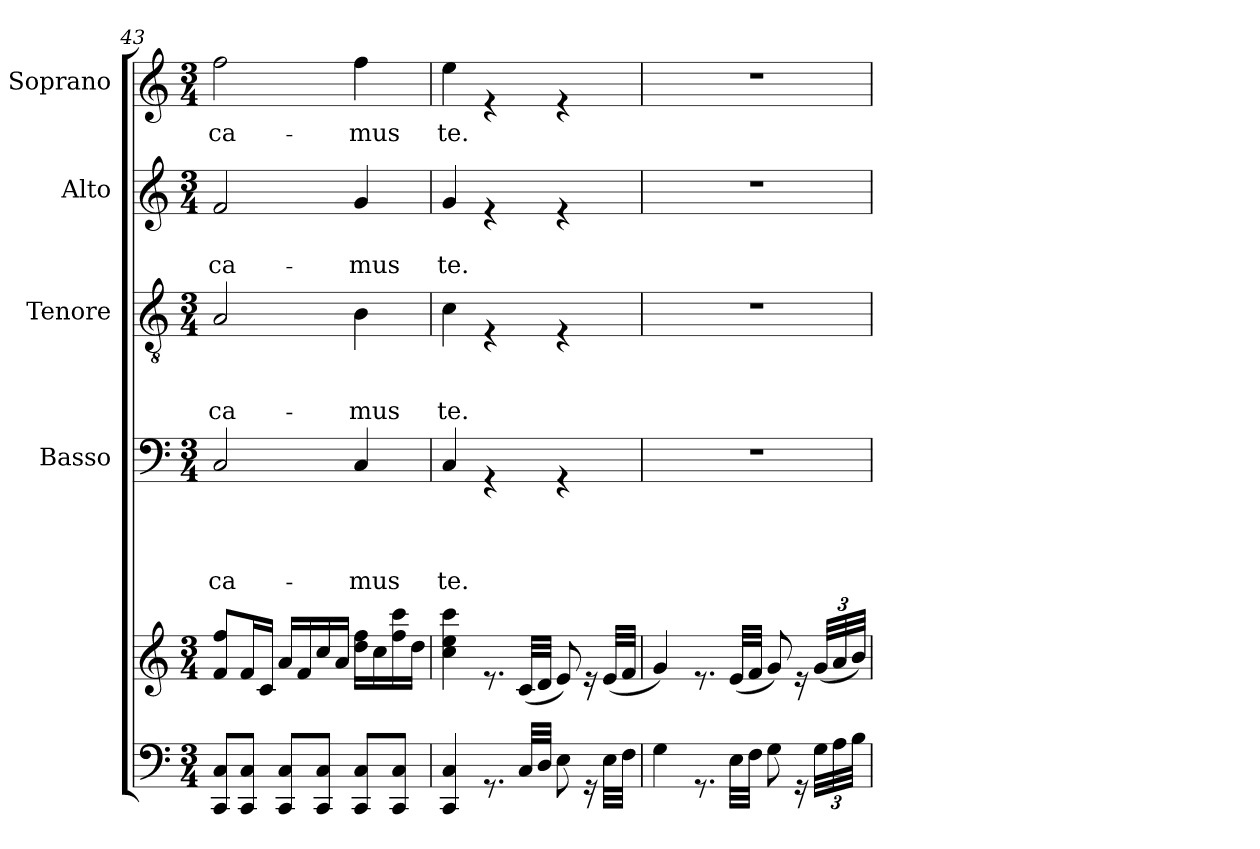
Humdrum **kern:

**kern	**kern	**kern	**text	**text	**text	**text	**kern	**text	**text	**text	**kern	**text	**text	**kern	**text
*part6	*part5	*part4	*part4	*part4	*part4	*part4	*part3	*part3	*part3	*part3	*part2	*part2	*part2	*part1	*part1
*staff6	*staff5	*staff4	*staff4	*staff4	*staff4	*staff4	*staff3	*staff3	*staff3	*staff3	*staff2	*staff2	*staff2	*staff1	*staff1
*	*	*I"Basso	*	*	*	*	*I"Tenore	*	*	*	*I"Alto	*	*	*I"Soprano	*
*clefF4	*clefG2	*clefF4	*	*	*	*	*clefGv2	*	*	*	*clefG2	*	*	*clefG2	*
*k[]	*k[]	*k[]	*	*	*	*	*k[]	*	*	*	*k[]	*	*	*k[]	*
*C:	*C:	*C:	*	*	*	*	*C:	*	*	*	*C:	*	*	*C:	*
*M3/4	*M3/4	*M3/4	*	*	*	*	*M3/4	*	*	*	*M3/4	*	*	*M3/4	*
=43	=43	=43	=43	=43	=43	=43	=43	=43	=43	=43	=43	=43	=43	=43	=43
!	!	!	!	!	!	!LO:LY:b	!	!	!	!LO:LY:b	!	!	!LO:LY:b	!	!LO:LY:b
8CC/ 8C/L	8f/ 8ff/L	2C/	.	.	.	-ca-	2A/	.	.	-ca-	2f/	.	-ca-	2ff\	-ca-
8CC/ 8C/J	16f/L	.	.	.	.	.	.	.	.	.	.	.	.	.	.
.	16c/JJ	.	.	.	.	.	.	.	.	.	.	.	.	.	.
8CC/ 8C/L	16a/LL	.	.	.	.	.	.	.	.	.	.	.	.	.	.
.	16f/	.	.	.	.	.	.	.	.	.	.	.	.	.	.
8CC/ 8C/J	16cc/	.	.	.	.	.	.	.	.	.	.	.	.	.	.
.	16a/JJ	.	.	.	.	.	.	.	.	.	.	.	.	.	.
!	!	!	!	!	!	!LO:LY:b	!	!	!	!LO:LY:b	!	!	!LO:LY:b	!	!LO:LY:b
8CC/ 8C/L	16dd\ 16ff\LL	4C/	.	.	.	-mus	4B\	.	.	-mus	4g/	.	-mus	4ff\	-mus
.	16cc\	.	.	.	.	.	.	.	.	.	.	.	.	.	.
8CC/ 8C/J	16ff\ 16ccc\	.	.	.	.	.	.	.	.	.	.	.	.	.	.
.	16dd\JJ	.	.	.	.	.	.	.	.	.	.	.	.	.	.
=44	=44	=44	=44	=44	=44	=44	=44	=44	=44	=44	=44	=44	=44	=44	=44
!	!	!	!	!	!	!LO:LY:b	!	!	!	!LO:LY:b	!	!	!LO:LY:b	!	!LO:LY:b
4CC/ 4C/	4cc\ 4ee\ 4ccc\	4C/	.	.	.	te.	4c\	.	.	te.	4g/	.	te.	4ee\	te.
8.rGG	8.re	4rGG	.	.	.	.	4rE	.	.	.	4re	.	.	4re	.
32C/LLL	(<32c/LLL	.	.	.	.	.	.	.	.	.	.	.	.	.	.
32D/JJJ	32d/JJJ	.	.	.	.	.	.	.	.	.	.	.	.	.	.
8E\	8e/)	4rGG	.	.	.	.	4rE	.	.	.	4re	.	.	4re	.
16rFF	16rd	.	.	.	.	.	.	.	.	.	.	.	.	.	.
32E\LLL	(<32e/LLL	.	.	.	.	.	.	.	.	.	.	.	.	.	.
32F\JJJ	32f/JJJ	.	.	.	.	.	.	.	.	.	.	.	.	.	.
=45	=45	=45	=45	=45	=45	=45	=45	=45	=45	=45	=45	=45	=45	=45	=45
4G\	4g/)	2.r	.	.	.	.	2.r	.	.	.	2.r	.	.	2.r	.
8.rGG	8.re	.	.	.	.	.	.	.	.	.	.	.	.	.	.
32E\LLL	(<32e/LLL	.	.	.	.	.	.	.	.	.	.	.	.	.	.
32F\JJJ	32f/JJJ	.	.	.	.	.	.	.	.	.	.	.	.	.	.
8G\	8g/)	.	.	.	.	.	.	.	.	.	.	.	.	.	.
16rFF	16rd	.	.	.	.	.	.	.	.	.	.	.	.	.	.
48G\LLL	(<48g/LLL	.	.	.	.	.	.	.	.	.	.	.	.	.	.
48A\	48a/	.	.	.	.	.	.	.	.	.	.	.	.	.	.
48B\JJJ	48b/JJJ)	.	.	.	.	.	.	.	.	.	.	.	.	.	.
=	=	=	=	=	=	=	=	=	=	=	=	=	=	=	=
*-	*-	*-	*-	*-	*-	*-	*-	*-	*-	*-	*-	*-	*-	*-	*-
